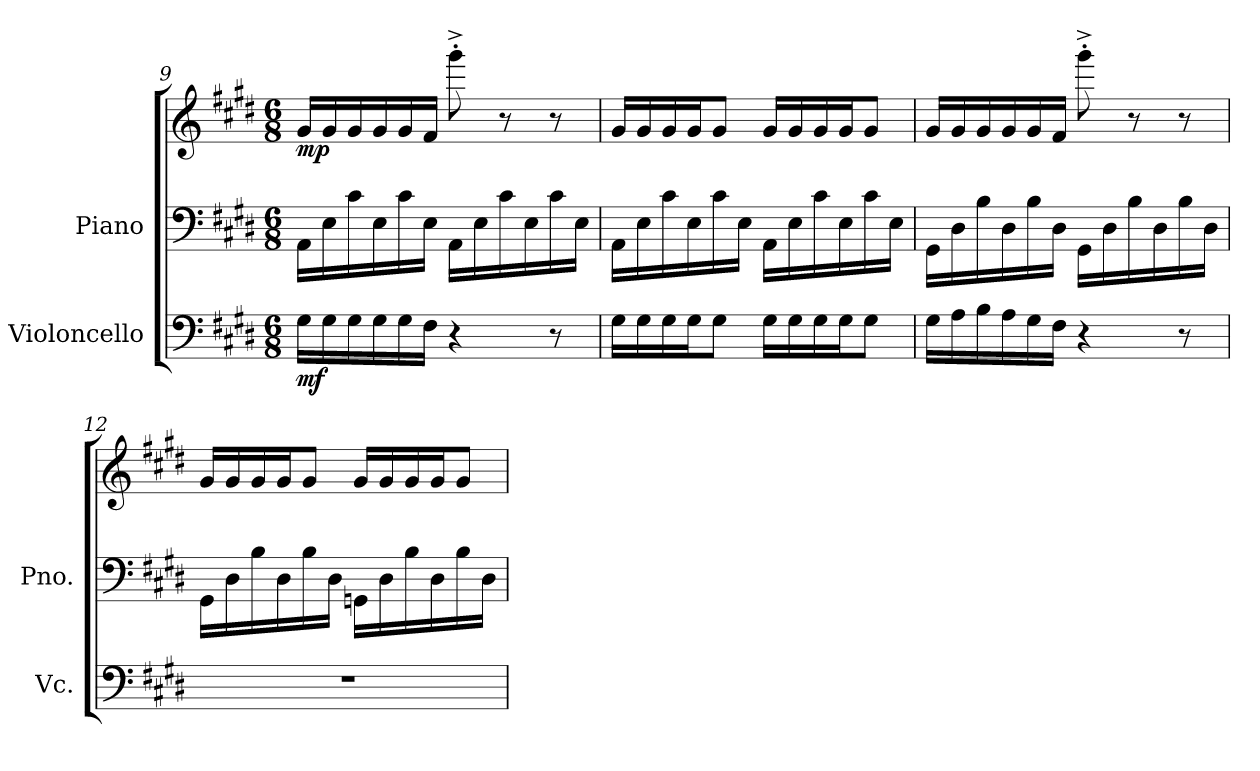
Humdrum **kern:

**kern	**dynam	**kern	**kern	**dynam
*part2	*part2	*part1	*part1	*part1
*staff3	*staff3	*staff2	*staff1	*staff1/2
*I"Violoncello	*	*I"Piano	*	*
*I'Vc.	*	*I'Pno.	*	*
!!LO:PB:g=z
*clefF4	*	*clefF4	*clefG2	*
*k[f#c#g#d#]	*	*k[f#c#g#d#]	*k[f#c#g#d#]	*
*M6/8	*	*M6/8	*M6/8	*
=9	=9	=9	=9	=9
!	!LO:DY:b	!	!	!LO:DY:b
16G#\LL	mf	16AA\LL	16g#/LL	mp
16G#\	.	16E\	16g#/	.
16G#\	.	16c#\	16g#/	.
16G#\	.	16E\	16g#/	.
16G#\	.	16c#\	16g#/	.
16F#\JJ	.	16E\JJ	16f#/JJ	.
4r	.	16AA\LL	8ggg#'^\	.
.	.	16E\	.	.
.	.	16c#\	8r	.
.	.	16E\	.	.
8r	.	16c#\	8r	.
.	.	16E\JJ	.	.
=10	=10	=10	=10	=10
16G#\LL	.	16AA\LL	16g#/LL	.
16G#\	.	16E\	16g#/	.
16G#\	.	16c#\	16g#/	.
16G#\J	.	16E\	16g#/J	.
8G#\J	.	16c#\	8g#/J	.
.	.	16E\JJ	.	.
16G#\LL	.	16AA\LL	16g#/LL	.
16G#\	.	16E\	16g#/	.
16G#\	.	16c#\	16g#/	.
16G#\J	.	16E\	16g#/J	.
8G#\J	.	16c#\	8g#/J	.
.	.	16E\JJ	.	.
=11	=11	=11	=11	=11
16G#\LL	.	16GG#\LL	16g#/LL	.
16A\	.	16D#\	16g#/	.
16B\	.	16B\	16g#/	.
16A\	.	16D#\	16g#/	.
16G#\	.	16B\	16g#/	.
16F#\JJ	.	16D#\JJ	16f#/JJ	.
4r	.	16GG#\LL	8ggg#'^\	.
.	.	16D#\	.	.
.	.	16B\	8r	.
.	.	16D#\	.	.
8r	.	16B\	8r	.
.	.	16D#\JJ	.	.
=12	=12	=12	=12	=12
2.r	.	16GG#\LL	16g#/LL	.
.	.	16D#\	16g#/	.
.	.	16B\	16g#/	.
.	.	16D#\	16g#/J	.
.	.	16B\	8g#/J	.
.	.	16D#\JJ	.	.
.	.	16GGn\LL	16g#/LL	.
.	.	16D#\	16g#/	.
.	.	16B\	16g#/	.
.	.	16D#\	16g#/J	.
.	.	16B\	8g#/J	.
.	.	16D#\JJ	.	.
=	=	=	=	=
*-	*-	*-	*-	*-
